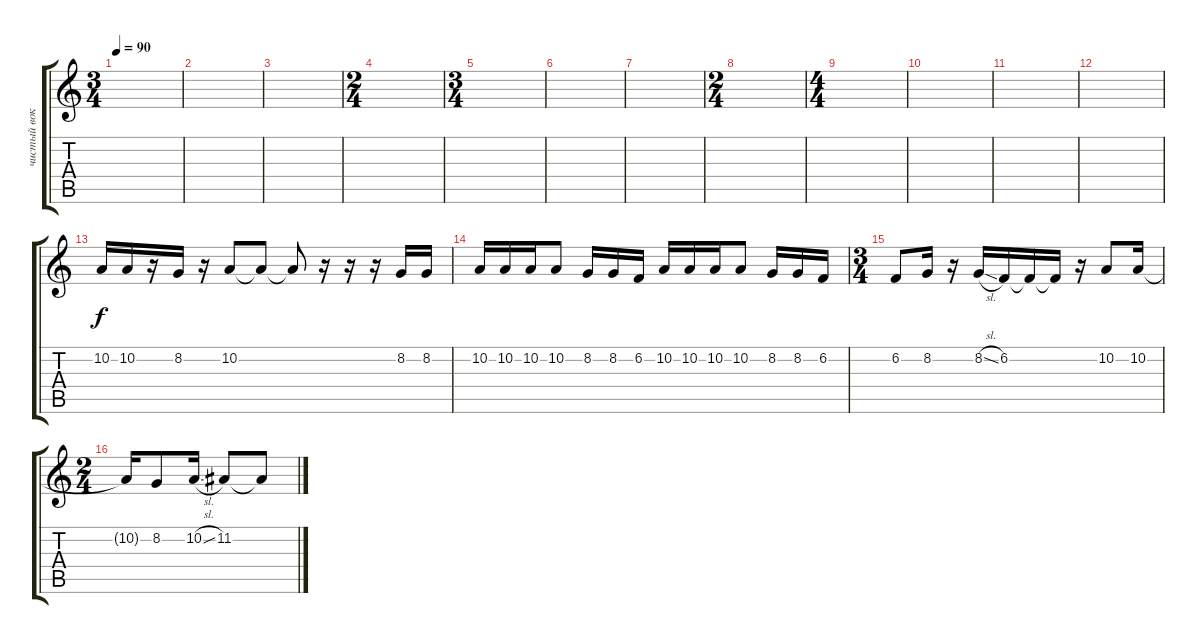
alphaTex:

\track ("чистый вокал типа)" "чистый вок") {instrument lead2sawtooth}
\staff {score tabs}
\tuning (E4 B3 G3 D3 A2 D2) {hide}
\ts (3 4)
\tempo 90
\clef g2
\ks c
|
|
|
\ts (2 4)
|
\ts (3 4)
|
|
|
\ts (2 4)
|
\ts (4 4)
|
|
|
|
10.2.16 10.2.16 r.16 8.2.16 r.16 10.2.8 10.2{t}.8 10.2{t}.8 r.16 r.16 r.16 8.2.16 8.2.16 |
10.2.16 10.2.16 10.2.16 10.2.8 8.2.16 8.2.16 6.2.16 10.2.16 10.2.16 10.2.16 10.2.8 8.2.16 8.2.16 6.2.16 |
\ts (3 4)
6.2.8 8.2.16 r.16 8.2{sl}.16 6.2.16 6.2{t}.16 6.2{t}.16 r.16 10.2.8 10.2.16 |
\ts (2 4)
10.2{t}.16 8.2.8 10.2{sl}.16 11.2.8 11.2{t}.8
